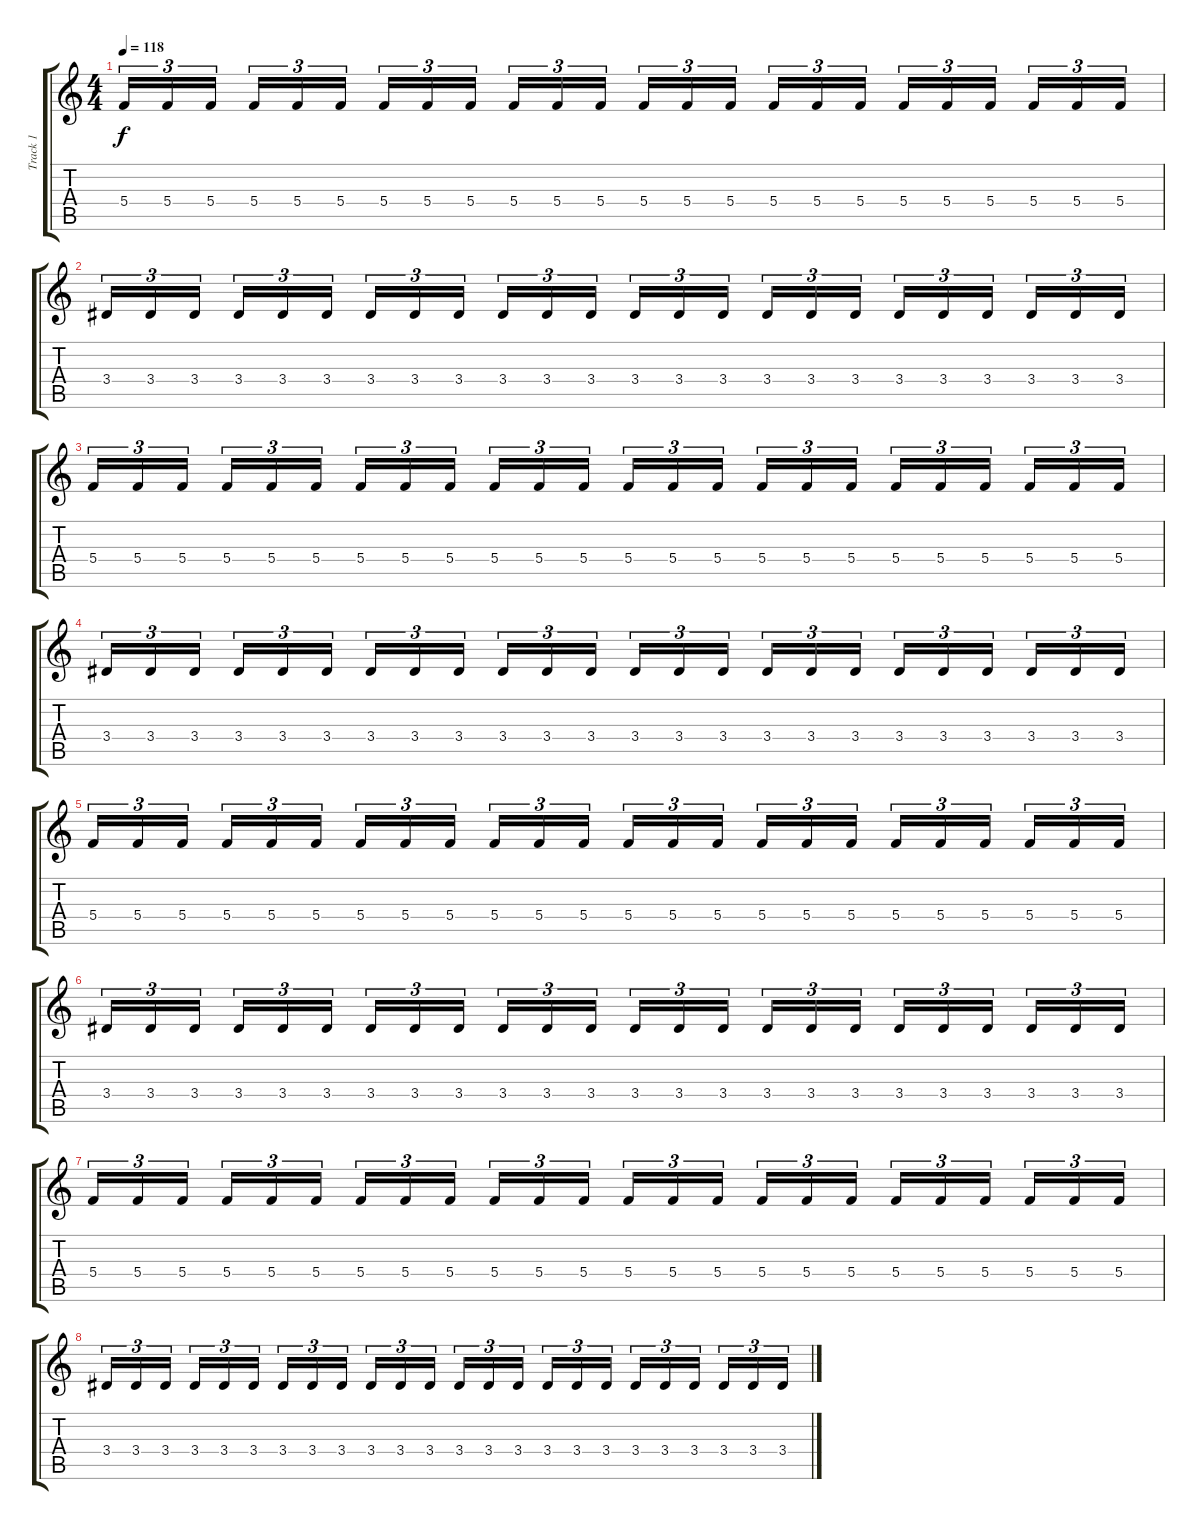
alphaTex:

\track ("Track 1" "Track 1") {instrument overdrivenguitar}
\staff {score tabs}
\tuning (D4 A3 F3 C3 G2 D2) {hide}
\ts (4 4)
\tempo 118
\clef g2
\ks c
5.4.16{tu (3 2) dy f} 5.4.16{tu (3 2)} 5.4.16{tu (3 2) beam splitsecondary} 5.4.16{tu (3 2)} 5.4.16{tu (3 2)} 5.4.16{tu (3 2)} 5.4.16{tu (3 2)} 5.4.16{tu (3 2)} 5.4.16{tu (3 2) beam splitsecondary} 5.4.16{tu (3 2)} 5.4.16{tu (3 2)} 5.4.16{tu (3 2)} 5.4.16{tu (3 2)} 5.4.16{tu (3 2)} 5.4.16{tu (3 2) beam splitsecondary} 5.4.16{tu (3 2)} 5.4.16{tu (3 2)} 5.4.16{tu (3 2)} 5.4.16{tu (3 2)} 5.4.16{tu (3 2)} 5.4.16{tu (3 2) beam splitsecondary} 5.4.16{tu (3 2)} 5.4.16{tu (3 2)} 5.4.16{tu (3 2)} |
3.4.16{tu (3 2)} 3.4.16{tu (3 2)} 3.4.16{tu (3 2) beam splitsecondary} 3.4.16{tu (3 2)} 3.4.16{tu (3 2)} 3.4.16{tu (3 2)} 3.4.16{tu (3 2)} 3.4.16{tu (3 2)} 3.4.16{tu (3 2) beam splitsecondary} 3.4.16{tu (3 2)} 3.4.16{tu (3 2)} 3.4.16{tu (3 2)} 3.4.16{tu (3 2)} 3.4.16{tu (3 2)} 3.4.16{tu (3 2) beam splitsecondary} 3.4.16{tu (3 2)} 3.4.16{tu (3 2)} 3.4.16{tu (3 2)} 3.4.16{tu (3 2)} 3.4.16{tu (3 2)} 3.4.16{tu (3 2) beam splitsecondary} 3.4.16{tu (3 2)} 3.4.16{tu (3 2)} 3.4.16{tu (3 2)} |
5.4.16{tu (3 2) volume 9} 5.4.16{tu (3 2)} 5.4.16{tu (3 2) beam splitsecondary} 5.4.16{tu (3 2)} 5.4.16{tu (3 2)} 5.4.16{tu (3 2)} 5.4.16{tu (3 2)} 5.4.16{tu (3 2)} 5.4.16{tu (3 2) beam splitsecondary} 5.4.16{tu (3 2)} 5.4.16{tu (3 2)} 5.4.16{tu (3 2)} 5.4.16{tu (3 2)} 5.4.16{tu (3 2)} 5.4.16{tu (3 2) beam splitsecondary} 5.4.16{tu (3 2)} 5.4.16{tu (3 2)} 5.4.16{tu (3 2)} 5.4.16{tu (3 2)} 5.4.16{tu (3 2)} 5.4.16{tu (3 2) beam splitsecondary} 5.4.16{tu (3 2)} 5.4.16{tu (3 2)} 5.4.16{tu (3 2)} |
3.4.16{tu (3 2)} 3.4.16{tu (3 2)} 3.4.16{tu (3 2) beam splitsecondary} 3.4.16{tu (3 2)} 3.4.16{tu (3 2)} 3.4.16{tu (3 2)} 3.4.16{tu (3 2)} 3.4.16{tu (3 2)} 3.4.16{tu (3 2) beam splitsecondary} 3.4.16{tu (3 2)} 3.4.16{tu (3 2)} 3.4.16{tu (3 2)} 3.4.16{tu (3 2)} 3.4.16{tu (3 2)} 3.4.16{tu (3 2) beam splitsecondary} 3.4.16{tu (3 2)} 3.4.16{tu (3 2)} 3.4.16{tu (3 2)} 3.4.16{tu (3 2)} 3.4.16{tu (3 2)} 3.4.16{tu (3 2) beam splitsecondary} 3.4.16{tu (3 2)} 3.4.16{tu (3 2)} 3.4.16{tu (3 2)} |
5.4.16{tu (3 2)} 5.4.16{tu (3 2)} 5.4.16{tu (3 2) beam splitsecondary} 5.4.16{tu (3 2)} 5.4.16{tu (3 2)} 5.4.16{tu (3 2)} 5.4.16{tu (3 2)} 5.4.16{tu (3 2)} 5.4.16{tu (3 2) beam splitsecondary} 5.4.16{tu (3 2)} 5.4.16{tu (3 2)} 5.4.16{tu (3 2)} 5.4.16{tu (3 2)} 5.4.16{tu (3 2)} 5.4.16{tu (3 2) beam splitsecondary} 5.4.16{tu (3 2)} 5.4.16{tu (3 2)} 5.4.16{tu (3 2)} 5.4.16{tu (3 2)} 5.4.16{tu (3 2)} 5.4.16{tu (3 2) beam splitsecondary} 5.4.16{tu (3 2)} 5.4.16{tu (3 2)} 5.4.16{tu (3 2)} |
3.4.16{tu (3 2)} 3.4.16{tu (3 2)} 3.4.16{tu (3 2) beam splitsecondary} 3.4.16{tu (3 2)} 3.4.16{tu (3 2)} 3.4.16{tu (3 2)} 3.4.16{tu (3 2)} 3.4.16{tu (3 2)} 3.4.16{tu (3 2) beam splitsecondary} 3.4.16{tu (3 2)} 3.4.16{tu (3 2)} 3.4.16{tu (3 2)} 3.4.16{tu (3 2)} 3.4.16{tu (3 2)} 3.4.16{tu (3 2) beam splitsecondary} 3.4.16{tu (3 2)} 3.4.16{tu (3 2)} 3.4.16{tu (3 2)} 3.4.16{tu (3 2)} 3.4.16{tu (3 2)} 3.4.16{tu (3 2) beam splitsecondary} 3.4.16{tu (3 2)} 3.4.16{tu (3 2)} 3.4.16{tu (3 2)} |
5.4.16{tu (3 2) volume 9} 5.4.16{tu (3 2)} 5.4.16{tu (3 2) beam splitsecondary} 5.4.16{tu (3 2)} 5.4.16{tu (3 2)} 5.4.16{tu (3 2)} 5.4.16{tu (3 2)} 5.4.16{tu (3 2)} 5.4.16{tu (3 2) beam splitsecondary} 5.4.16{tu (3 2)} 5.4.16{tu (3 2)} 5.4.16{tu (3 2)} 5.4.16{tu (3 2)} 5.4.16{tu (3 2)} 5.4.16{tu (3 2) beam splitsecondary} 5.4.16{tu (3 2)} 5.4.16{tu (3 2)} 5.4.16{tu (3 2)} 5.4.16{tu (3 2)} 5.4.16{tu (3 2)} 5.4.16{tu (3 2) beam splitsecondary} 5.4.16{tu (3 2)} 5.4.16{tu (3 2)} 5.4.16{tu (3 2)} |
3.4.16{tu (3 2)} 3.4.16{tu (3 2)} 3.4.16{tu (3 2) beam splitsecondary} 3.4.16{tu (3 2)} 3.4.16{tu (3 2)} 3.4.16{tu (3 2)} 3.4.16{tu (3 2)} 3.4.16{tu (3 2)} 3.4.16{tu (3 2) beam splitsecondary} 3.4.16{tu (3 2)} 3.4.16{tu (3 2)} 3.4.16{tu (3 2)} 3.4.16{tu (3 2)} 3.4.16{tu (3 2)} 3.4.16{tu (3 2) beam splitsecondary} 3.4.16{tu (3 2)} 3.4.16{tu (3 2)} 3.4.16{tu (3 2)} 3.4.16{tu (3 2)} 3.4.16{tu (3 2)} 3.4.16{tu (3 2) beam splitsecondary} 3.4.16{tu (3 2)} 3.4.16{tu (3 2)} 3.4.16{tu (3 2)}
